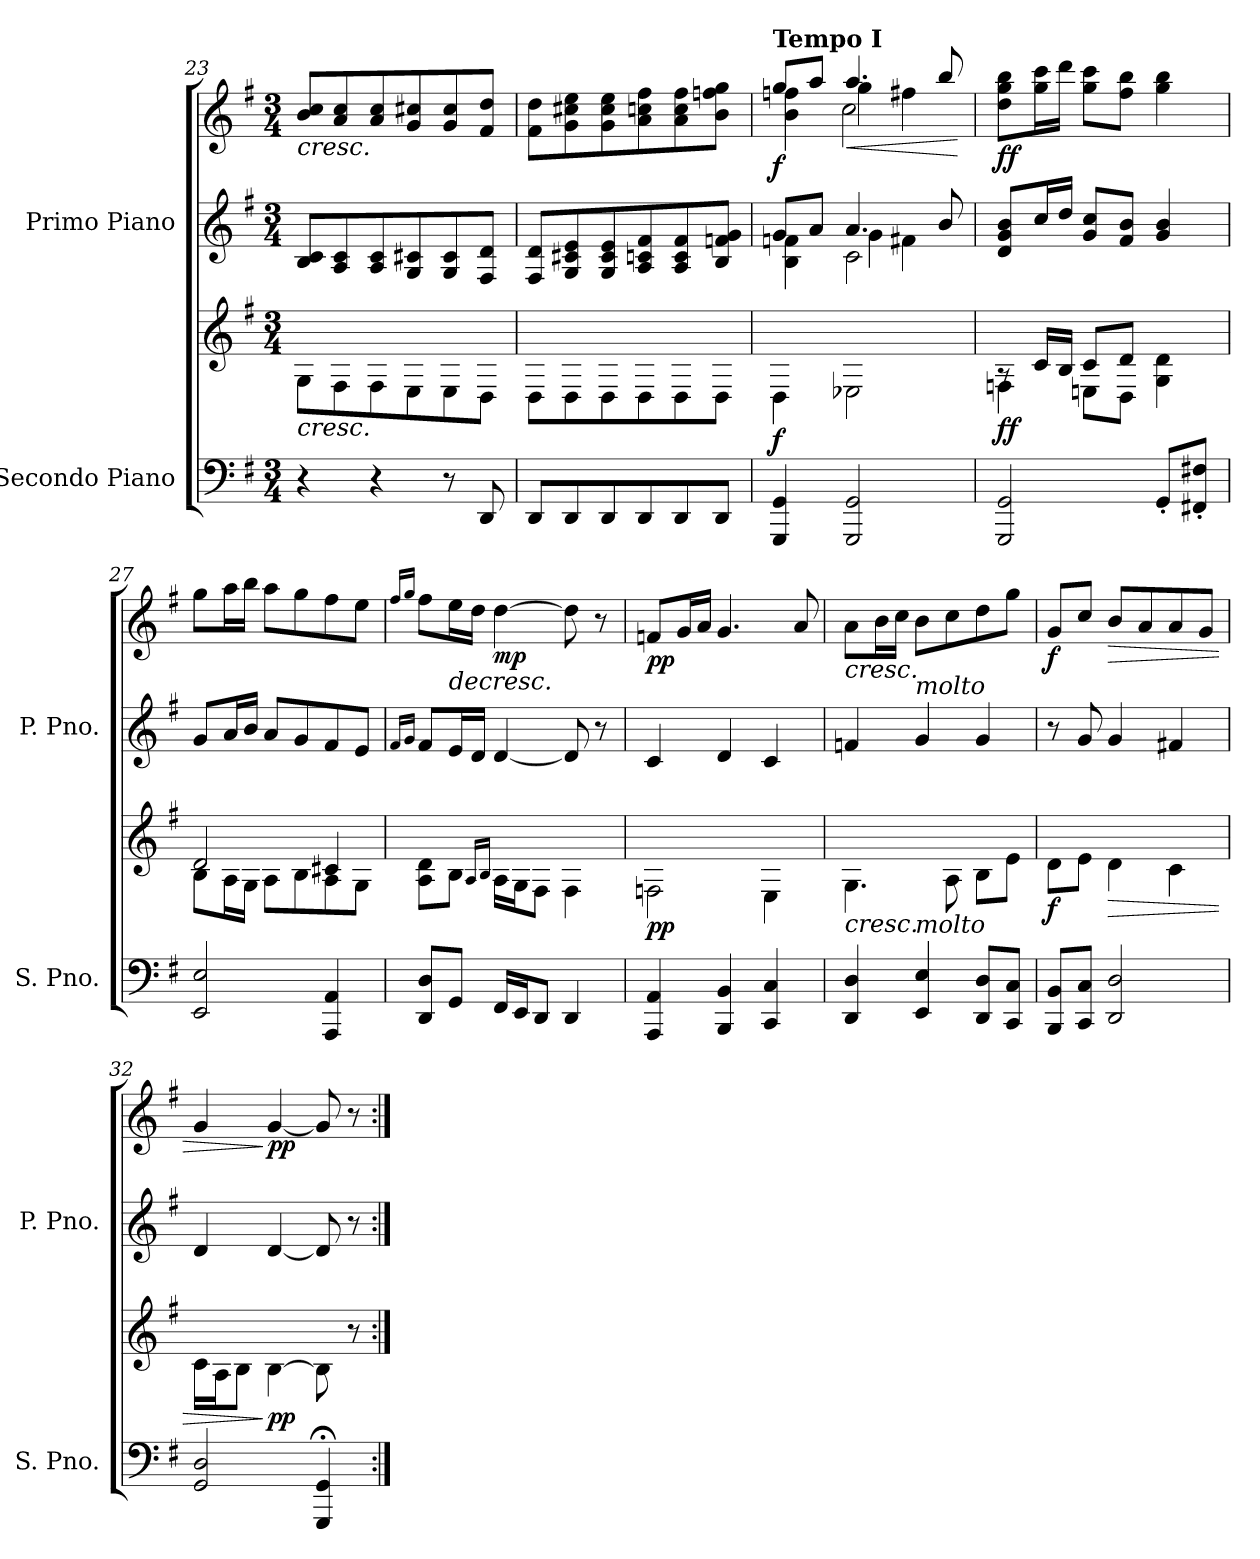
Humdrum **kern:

**kern	**kern	**dynam	**kern	**kern	**dynam
*part2	*part2	*part2	*part1	*part1	*part1
*staff4	*staff3	*staff3/4	*staff2	*staff1	*staff1/2
*I"Secondo Piano	*	*	*I"Primo Piano	*	*
*I'S. Pno.	*	*	*I'P. Pno.	*	*
*clefF4	*clefG2	*	*clefG2	*clefG2	*
*k[f#]	*k[f#]	*	*k[f#]	*k[f#]	*
*M3/4	*M3/4	*	*M3/4	*M3/4	*
=23	=23	=23	=23	=23	=23
!	!	!	!	!LO:TX:b:i:t=cresc.	!
!	!LO:TX:b:i:t=cresc.	!	!	!	!
4r	8G\L	.	8B/ 8c/L	8b/ 8cc/L	.
.	8F#\	.	8A/ 8c/	8a/ 8cc/	.
4r	8F#\	.	8A/ 8c/	8a/ 8cc/	.
.	8E\	.	8G/ 8c#X/	8g/ 8cc#X/	.
8r	8E\	.	8G/ 8c#/	8g/ 8cc#/	.
8DD/	8D\J	.	8F#/ 8d/J	8f#/ 8dd/J	.
=24	=24	=24	=24	=24	=24
8DD/L	8D\L	.	8F#/ 8d/L	8f#\ 8dd\L	.
8DD/	8D\	.	8G/ 8c#X/ 8e/	8g\ 8cc#X\ 8ee\	.
8DD/	8D\	.	8G/ 8c#/ 8e/	8g\ 8cc#\ 8ee\	.
8DD/	8D\	.	8A/ 8cn/ 8f#/	8a\ 8ccn\ 8ff#\	.
8DD/	8D\	.	8A/ 8c/ 8f#/	8a\ 8cc\ 8ff#\	.
8DD/J	8D\J	.	8B/ 8fn/ 8g/J	8b\ 8ffn\ 8gg\J	.
=25	=25	=25	=25	=25	=25
*	*	*	*^	*^	*
*	*	*	*	*^	*	*^	*
!	!	!	!	!	!	!LO:TX:a:B:t=Tempo I	!	!	!
!	!	!LO:DY:b	!	!	!	!	!	!	!LO:DY:b
4GGG/ 4GG/	4D\	f	8g/L	4B\ 4fn\	4rffyy	8gg/L	4b\ 4ffn\	4rddddyy	f
.	.	.	8a/J	.	.	8aa/J	.	.	.
!	!	!	!	!	!	!	!	!	!LO:HP:b
2GGG/ 2GG/	2E-X\	.	4.a/	4g\	2c\	4.aa/	4gg\	2cc\	<
.	.	.	.	4f#X\	.	.	4ff#X\	.	.
.	.	.	8b/	.	.	8bb/	.	.	.
*	*	*	*v	*v	*v	*	*	*	*
*	*	*	*	*v	*v	*v	*
.	.	.	.	.	[
=26	=26	=26	=26	=26	=26
*	*^	*	*	*	*
!	!	!	!LO:DY:b	!	!	!LO:DY:b
2GGG/ 2GG/	8rA	4Fn\	ff	8d/ 8g/ 8b/L	8dd\ 8gg\ 8bb\L	ff
.	16c/LL	.	.	16cc/L	16gg\ 16ccc\L	.
.	16B/JJ	.	.	16dd/JJ	16ddd\JJ	.
.	8c/L	8En\L	.	8g/ 8cc/L	8gg\ 8ccc\L	.
.	8d/J	8D\J	.	8f#/ 8b/J	8ff#\ 8bb\J	.
8GG'/L	4G\ 4d\	4rCCyy	.	4g/ 4b/	4gg\ 4bb\	.
8FF#X/' 8F#X/'J	.	.	.	.	.	.
!!LO:LB:g=z
=27	=27	=27	=27	=27	=27	=27
2EE/ 2E/	2d/	8B\L	.	8g/L	8gg\L	.
.	.	16A\L	.	16a/L	16aa\L	.
.	.	16G\JJ	.	16b/JJ	16bb\JJ	.
.	.	8A\L	.	8a/L	8aa\L	.
.	.	8B\	.	8g/	8gg\	.
4AAA/ 4AA/	4c#X/	8A\	.	8f#/	8ff#\	.
.	.	8G\J	.	8e/J	8ee\J	.
*	*v	*v	*	*	*	*
=28	=28	=28	=28	=28	=28
.	.	.	16qf#/LL	16qff#/LL	.
.	.	.	16qg/JJ	16qgg/JJ	.
8DD/ 8D/L	8A\ 8d\L	.	8f#/L	8ff#\L	.
!	!	!	!	!	!LO:HP:b
8GG/J	8B\J	.	16e/L	16ee\L	>
.	.	.	16d/JJ	16dd\JJ	.
.	16qA/LL	.	.	.	.
.	16qB/JJ	.	.	.	.
!	!	!	!	!	!LO:DY:b
16FF#/LL	16A\LL	.	[4d/	[4dd\	mp
16EE/J	16G\J	.	.	.	.
8DD/J	8F#\J	.	.	.	.
4DD/	4F#\	.	8d/]	8dd\]	.
.	.	.	8r	8r	.
.	.	.	.	.	]
=29	=29	=29	=29	=29	=29
!	!	!LO:DY:b	!	!	!LO:DY:b
4AAA/ 4AA/	2Fn\	pp	4c/	8fn/L	pp
.	.	.	.	16g/L	.
.	.	.	.	16a/JJ	.
4BBB/ 4BB/	.	.	4d/	4.g/	.
4CC/ 4C/	4E\	.	4c/	.	.
.	.	.	.	8a/	.
=30	=30	=30	=30	=30	=30
!	!	!	!	!LO:TX:b:i:t=cresc.	!
!	!LO:TX:b:i:t=cresc.	!	!	!	!
4DD/ 4D/	4.G\	.	4fn/	8a\L	.
.	.	.	.	16b\L	.
.	.	.	.	16cc\JJ	.
!	!	!	!LO:TX:a:i:t=molto	!	!
!LO:TX:a:i:t=molto	!	!	!	!	!
4EE/ 4E/	.	.	4g/	8b\L	.
*	*	*	*	*MM80	*
.	8A\	.	.	8cc\	.
8DD/ 8D/L	8B\L	.	4g/	8dd\	.
8CC/ 8C/J	8e\J	.	.	8gg\J	.
=31	=31	=31	=31	=31	=31
!	!	!LO:DY:b	!	!	!LO:DY:b
8BBB/ 8BB/L	8d\L	f	8r	8g/L	f
8CC/ 8C/J	8e\J	.	8g/	8cc/J	.
!	!	!LO:HP:b	!	!	!LO:HP:b
2DD/ 2D/	4d\	>	4g/	8b/L	>
.	.	.	.	8a/	.
.	4c\	.	4f#X/	8a/	.
.	.	.	.	8g/J	.
=32	=32	=32	=32	=32	=32
*	*	*	*	*MM74	*
2GG/ 2D/	16c\LL	.	4d/	4g/	.
.	16A\J	.	.	.	.
.	8B\J	.	.	.	.
!	!	!LO:DY:n=1:b	!	!	!LO:DY:n=1:b
.	[4B\	] pp	[4d/	[4g/	] pp
4GGG/;< 4GG/;<	8B\]	.	8d/]	8g/]	.
.	8r	.	8r	8r	.
=:|!	=:|!	=:|!	=:|!	=:|!	=:|!
*-	*-	*-	*-	*-	*-
